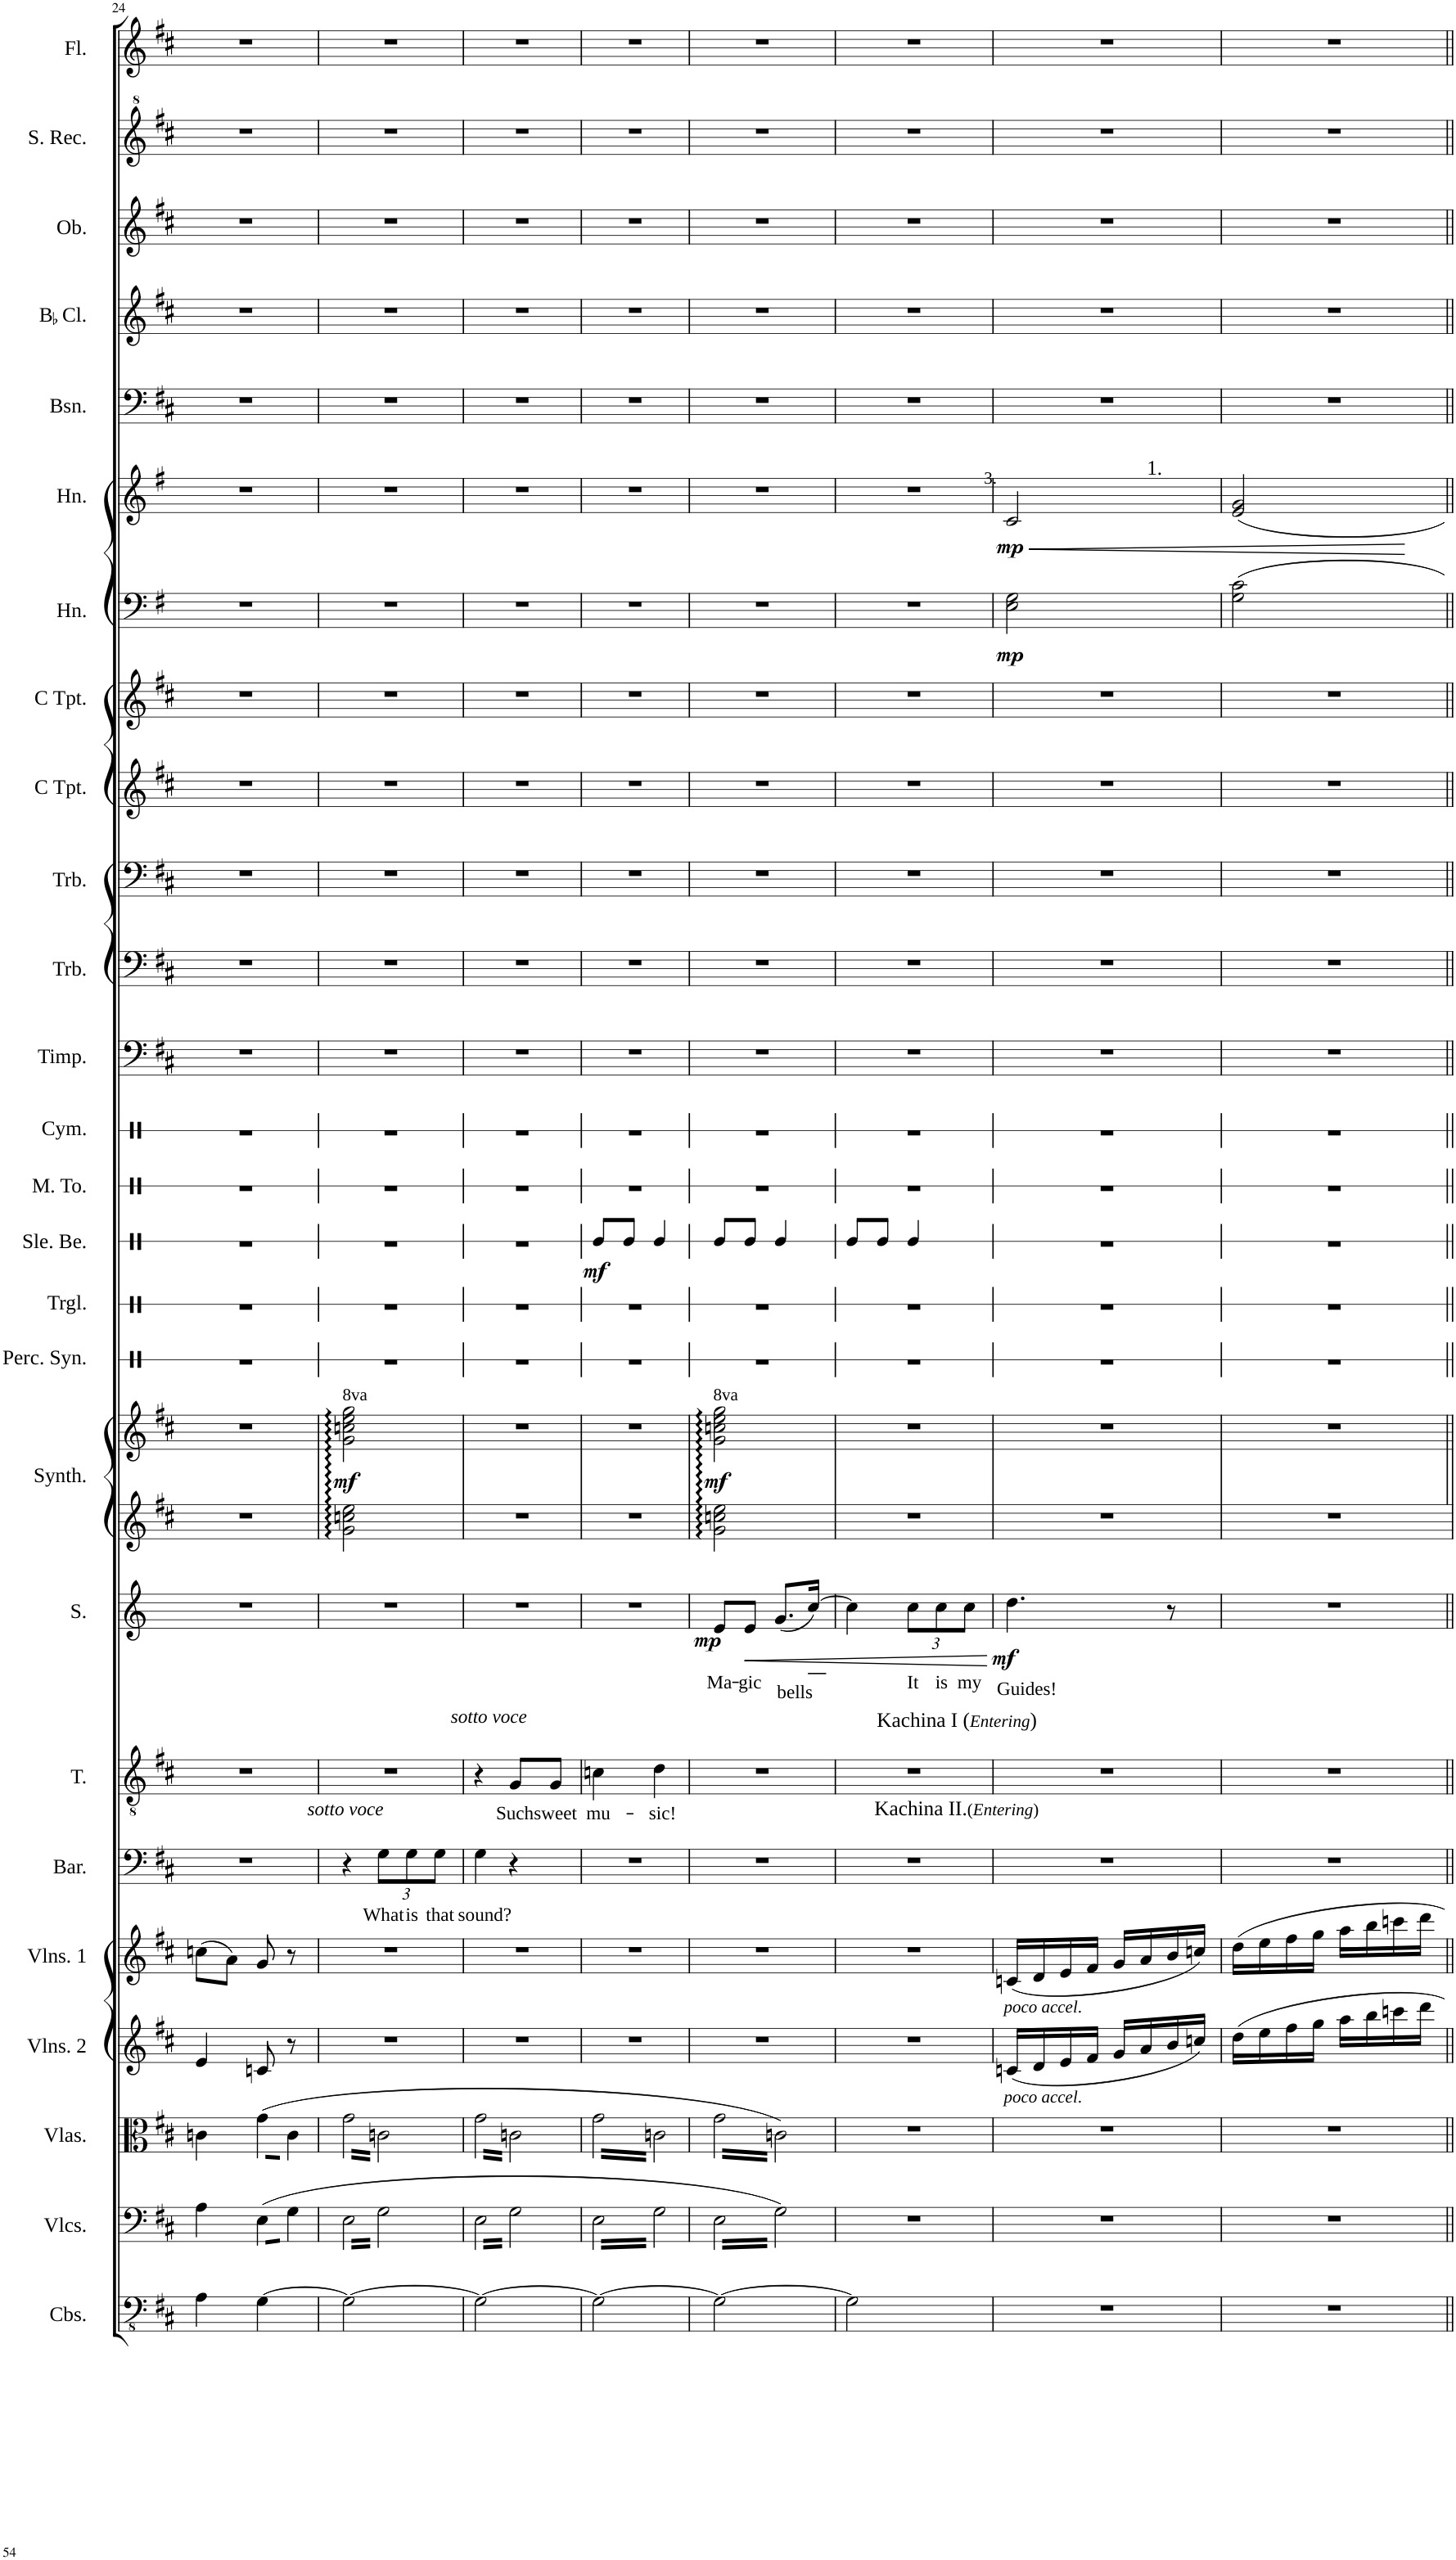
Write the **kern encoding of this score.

**kern	**kern	**kern	**kern	**kern	**kern	**text	**kern	**text	**kern	**text	**dynam	**kern	**kern	**dynam	**kern	**kern	**kern	**dynam	**kern	**kern	**kern	**kern	**kern	**kern	**kern	**kern	**dynam	**kern	**dynam	**kern	**kern	**kern	**kern	**kern
*part26	*part25	*part24	*part23	*part22	*part21	*part21	*part20	*part20	*part19	*part19	*part19	*part18	*part18	*part18	*part17	*part16	*part15	*part15	*part14	*part13	*part12	*part11	*part10	*part9	*part8	*part7	*part7	*part6	*part6	*part5	*part4	*part3	*part2	*part1
*staff27	*staff26	*staff25	*staff24	*staff23	*staff22	*staff22	*staff21	*staff21	*staff20	*staff20	*staff20	*staff19	*staff18	*staff18/19	*staff17	*staff16	*staff15	*staff15	*staff14	*staff13	*staff12	*staff11	*staff10	*staff9	*staff8	*staff7	*staff7	*staff6	*staff6	*staff5	*staff4	*staff3	*staff2	*staff1
*I"Contrabasses	*I"Violoncellos	*I"Violas	*I"Violins 2	*I"Violins 1	*I"Baritone	*	*I"Tenor	*	*I"Soprano	*	*	*I"Keyboard Synthesizer	*	*	*I"Percussion Synthesizer	*I"Triangle	*I"Sleigh Bells	*	*I"Mid Tom	*I"Cymbal	*I"Timpani	*I"Trombone	*I"Trombone	*I"C Trumpet	*I"C Trumpet	*I"Horn	*	*I"Horn	*	*I"Bassoon	*I"BaccidentalFlat Clarinet	*I"Oboe	*I"Soprano Recorder	*I"Flute
*I'Cbs.	*I'Vlcs.	*I'Vlas.	*I'Vlns. 2	*I'Vlns. 1	*I'Bar.	*	*I'T.	*	*I'S.	*	*	*I'Synth.	*	*	*I'Perc. Syn.	*I'Trgl.	*I'Sle. Be.	*	*I'M. To.	*I'Cym.	*I'Timp.	*I'Trb.	*I'Trb.	*I'C Tpt.	*I'C Tpt.	*I'Hn.	*	*I'Hn.	*	*I'Bsn.	*I'BaccidentalFlat Cl.	*I'Ob.	*I'S. Rec.	*I'Fl.
!!LO:PB:g=z
*clefFv4	*clefF4	*clefC3	*clefG2	*clefG2	*clefF4	*	*clefGv2	*	*clefG2	*	*	*clefG2	*clefG2	*	*clefX	*clefX	*clefX	*	*clefX	*clefX	*clefF4	*clefF4	*clefF4	*clefG2	*clefG2	*clefF4	*	*clefG2	*	*clefF4	*clefG2	*clefG2	*clefG^2	*clefG2
*	*	*	*	*	*	*	*	*	*	*	*	*	*	*	*	*	*	*	*	*	*	*	*	*	*	*ITrd4c7	*	*ITrd4c7	*	*	*ITrd1c2	*	*	*
*k[f#c#]	*k[f#c#]	*k[f#c#]	*k[f#c#]	*k[f#c#]	*k[f#c#]	*	*k[f#c#]	*	*k[]	*	*	*k[f#c#]	*k[f#c#]	*	*k[]	*k[]	*k[]	*	*k[]	*k[]	*k[f#c#]	*k[f#c#]	*k[f#c#]	*k[f#c#]	*k[f#c#]	*k[f#]	*	*k[f#]	*	*k[f#c#]	*k[f#c#]	*k[f#c#]	*k[f#c#]	*k[f#c#]
*M2/4	*M2/4	*M2/4	*M2/4	*M2/4	*M2/4	*	*M2/4	*	*M2/4	*	*	*M2/4	*M2/4	*	*M2/4	*M2/4	*M2/4	*	*M2/4	*M2/4	*M2/4	*M2/4	*M2/4	*M2/4	*M2/4	*M2/4	*	*M2/4	*	*M2/4	*M2/4	*M2/4	*M2/4	*M2/4
=24	=24	=24	=24	=24	=24	=24	=24	=24	=24	=24	=24	=24	=24	=24	=24	=24	=24	=24	=24	=24	=24	=24	=24	=24	=24	=24	=24	=24	=24	=24	=24	=24	=24	=24
4AA\	4A\	4cn\	4e/	(8ccn\L	2r	.	2r	.	2r	.	.	2r	2r	.	2r	2r	2r	.	2r	2r	2r	2r	2r	2r	2r	2r	.	2r	.	2r	2r	2r	2r	2r
.	.	.	.	8a\J)	.	.	.	.	.	.	.	.	.	.	.	.	.	.	.	.	.	.	.	.	.	.	.	.	.	.	.	.	.	.
*	*tremolo	*	*	*	*	*	*	*	*	*	*	*	*	*	*	*	*	*	*	*	*	*	*	*	*	*	*	*	*	*	*	*	*	*
*	*	*tremolo	*	*	*	*	*	*	*	*	*	*	*	*	*	*	*	*	*	*	*	*	*	*	*	*	*	*	*	*	*	*	*	*
[4GG\	(16E\LL	(16g\LL	8cn/	8g/	.	.	.	.	.	.	.	.	.	.	.	.	.	.	.	.	.	.	.	.	.	.	.	.	.	.	.	.	.	.
.	16G\	16c\	.	.	.	.	.	.	.	.	.	.	.	.	.	.	.	.	.	.	.	.	.	.	.	.	.	.	.	.	.	.	.	.
.	16E\	16g\	8r	8r	.	.	.	.	.	.	.	.	.	.	.	.	.	.	.	.	.	.	.	.	.	.	.	.	.	.	.	.	.	.
.	16G\JJ	16c\JJ	.	.	.	.	.	.	.	.	.	.	.	.	.	.	.	.	.	.	.	.	.	.	.	.	.	.	.	.	.	.	.	.
=25	=25	=25	=25	=25	=25	=25	=25	=25	=25	=25	=25	=25	=25	=25	=25	=25	=25	=25	=25	=25	=25	=25	=25	=25	=25	=25	=25	=25	=25	=25	=25	=25	=25	=25
*	*	*	*	*	*	*	*	*	*	*	*	*	*8va	*	*	*	*	*	*	*	*	*	*	*	*	*	*	*	*	*	*	*	*	*
!	!	!	!	!	!	!	!	!	!	!	!	!	!	!LO:DY:b	!	!	!	!	!	!	!	!	!	!	!	!	!	!	!	!	!	!	!	!
2GG\_	32E\LLL	32g\LLL	2r	2r	4r	.	2r	.	2r	.	.	2g\ 2ccn\ 2ee\	2gg\ 2cccn\ 2eee\ 2ggg\	mf	2r	2r	2r	.	2r	2r	2r	2r	2r	2r	2r	2r	.	2r	.	2r	2r	2r	2r	2r
.	32G\	32cn\	.	.	.	.	.	.	.	.	.	.	.	.	.	.	.	.	.	.	.	.	.	.	.	.	.	.	.	.	.	.	.	.
.	32E\	32g\	.	.	.	.	.	.	.	.	.	.	.	.	.	.	.	.	.	.	.	.	.	.	.	.	.	.	.	.	.	.	.	.
.	32G\	32cn\	.	.	.	.	.	.	.	.	.	.	.	.	.	.	.	.	.	.	.	.	.	.	.	.	.	.	.	.	.	.	.	.
.	32E\	32g\	.	.	.	.	.	.	.	.	.	.	.	.	.	.	.	.	.	.	.	.	.	.	.	.	.	.	.	.	.	.	.	.
.	32G\	32cn\	.	.	.	.	.	.	.	.	.	.	.	.	.	.	.	.	.	.	.	.	.	.	.	.	.	.	.	.	.	.	.	.
.	32E\	32g\	.	.	.	.	.	.	.	.	.	.	.	.	.	.	.	.	.	.	.	.	.	.	.	.	.	.	.	.	.	.	.	.
.	32G\	32cn\	.	.	.	.	.	.	.	.	.	.	.	.	.	.	.	.	.	.	.	.	.	.	.	.	.	.	.	.	.	.	.	.
*	*	*	*	*	*Xbrackettup	*	*	*	*	*	*	*	*	*	*	*	*	*	*	*	*	*	*	*	*	*	*	*	*	*	*	*	*	*
!	!	!	!	!	!LO:TX:a:i:t=sotto voce	!	!	!	!	!	!	!	!	!	!	!	!	!	!	!	!	!	!	!	!	!	!	!	!	!	!	!	!	!
!	!	!	!	!	!	!LO:LY:b	!	!	!	!	!	!	!	!	!	!	!	!	!	!	!	!	!	!	!	!	!	!	!	!	!	!	!	!
.	32E\	32g\	.	.	12G\L	What	.	.	.	.	.	.	.	.	.	.	.	.	.	.	.	.	.	.	.	.	.	.	.	.	.	.	.	.
.	32G\	32cn\	.	.	.	.	.	.	.	.	.	.	.	.	.	.	.	.	.	.	.	.	.	.	.	.	.	.	.	.	.	.	.	.
.	32E\	32g\	.	.	.	.	.	.	.	.	.	.	.	.	.	.	.	.	.	.	.	.	.	.	.	.	.	.	.	.	.	.	.	.
!	!	!	!	!	!	!LO:LY:b	!	!	!	!	!	!	!	!	!	!	!	!	!	!	!	!	!	!	!	!	!	!	!	!	!	!	!	!
.	.	.	.	.	12G\	is	.	.	.	.	.	.	.	.	.	.	.	.	.	.	.	.	.	.	.	.	.	.	.	.	.	.	.	.
.	32G\	32cn\	.	.	.	.	.	.	.	.	.	.	.	.	.	.	.	.	.	.	.	.	.	.	.	.	.	.	.	.	.	.	.	.
.	32E\	32g\	.	.	.	.	.	.	.	.	.	.	.	.	.	.	.	.	.	.	.	.	.	.	.	.	.	.	.	.	.	.	.	.
.	32G\	32cn\	.	.	.	.	.	.	.	.	.	.	.	.	.	.	.	.	.	.	.	.	.	.	.	.	.	.	.	.	.	.	.	.
!	!	!	!	!	!	!LO:LY:b	!	!	!	!	!	!	!	!	!	!	!	!	!	!	!	!	!	!	!	!	!	!	!	!	!	!	!	!
.	.	.	.	.	12G\J	that	.	.	.	.	.	.	.	.	.	.	.	.	.	.	.	.	.	.	.	.	.	.	.	.	.	.	.	.
.	32E\	32g\	.	.	.	.	.	.	.	.	.	.	.	.	.	.	.	.	.	.	.	.	.	.	.	.	.	.	.	.	.	.	.	.
.	32G\JJJ	32cn\JJJ	.	.	.	.	.	.	.	.	.	.	.	.	.	.	.	.	.	.	.	.	.	.	.	.	.	.	.	.	.	.	.	.
=26	=26	=26	=26	=26	=26	=26	=26	=26	=26	=26	=26	=26	=26	=26	=26	=26	=26	=26	=26	=26	=26	=26	=26	=26	=26	=26	=26	=26	=26	=26	=26	=26	=26	=26
*	*	*	*	*	*	*	*	*	*k[]	*	*	*	*	*	*	*	*	*	*	*	*	*	*	*	*	*	*	*	*	*	*	*	*	*
!	!	!	!	!	!	!LO:LY:b	!	!	!	!	!	!	!	!	!	!	!	!	!	!	!	!	!	!	!	!	!	!	!	!	!	!	!	!
*	*	*	*	*	*	*	*	*	*	*	*	*	*X8va	*	*	*	*	*	*	*	*	*	*	*	*	*	*	*	*	*	*	*	*	*
2GG\_	32E\LLL	32g\LLL	2r	2r	4G\	sound?	4r	.	2r	.	.	2r	2r	.	2r	2r	2r	.	2r	2r	2r	2r	2r	2r	2r	2r	.	2r	.	2r	2r	2r	2r	2r
.	32G\	32cn\	.	.	.	.	.	.	.	.	.	.	.	.	.	.	.	.	.	.	.	.	.	.	.	.	.	.	.	.	.	.	.	.
.	32E\	32g\	.	.	.	.	.	.	.	.	.	.	.	.	.	.	.	.	.	.	.	.	.	.	.	.	.	.	.	.	.	.	.	.
.	32G\	32cn\	.	.	.	.	.	.	.	.	.	.	.	.	.	.	.	.	.	.	.	.	.	.	.	.	.	.	.	.	.	.	.	.
.	32E\	32g\	.	.	.	.	.	.	.	.	.	.	.	.	.	.	.	.	.	.	.	.	.	.	.	.	.	.	.	.	.	.	.	.
.	32G\	32cn\	.	.	.	.	.	.	.	.	.	.	.	.	.	.	.	.	.	.	.	.	.	.	.	.	.	.	.	.	.	.	.	.
.	32E\	32g\	.	.	.	.	.	.	.	.	.	.	.	.	.	.	.	.	.	.	.	.	.	.	.	.	.	.	.	.	.	.	.	.
.	32G\	32cn\	.	.	.	.	.	.	.	.	.	.	.	.	.	.	.	.	.	.	.	.	.	.	.	.	.	.	.	.	.	.	.	.
!	!	!	!	!	!	!	!LO:TX:a:i:t=sotto voce	!	!	!	!	!	!	!	!	!	!	!	!	!	!	!	!	!	!	!	!	!	!	!	!	!	!	!
!	!	!	!	!	!	!	!	!LO:LY:b	!	!	!	!	!	!	!	!	!	!	!	!	!	!	!	!	!	!	!	!	!	!	!	!	!	!
.	32E\	32g\	.	.	4r	.	8G/L	Such	.	.	.	.	.	.	.	.	.	.	.	.	.	.	.	.	.	.	.	.	.	.	.	.	.	.
.	32G\	32cn\	.	.	.	.	.	.	.	.	.	.	.	.	.	.	.	.	.	.	.	.	.	.	.	.	.	.	.	.	.	.	.	.
.	32E\	32g\	.	.	.	.	.	.	.	.	.	.	.	.	.	.	.	.	.	.	.	.	.	.	.	.	.	.	.	.	.	.	.	.
.	32G\	32cn\	.	.	.	.	.	.	.	.	.	.	.	.	.	.	.	.	.	.	.	.	.	.	.	.	.	.	.	.	.	.	.	.
!	!	!	!	!	!	!	!	!LO:LY:b	!	!	!	!	!	!	!	!	!	!	!	!	!	!	!	!	!	!	!	!	!	!	!	!	!	!
.	32E\	32g\	.	.	.	.	8G/J	sweet	.	.	.	.	.	.	.	.	.	.	.	.	.	.	.	.	.	.	.	.	.	.	.	.	.	.
.	32G\	32cn\	.	.	.	.	.	.	.	.	.	.	.	.	.	.	.	.	.	.	.	.	.	.	.	.	.	.	.	.	.	.	.	.
.	32E\	32g\	.	.	.	.	.	.	.	.	.	.	.	.	.	.	.	.	.	.	.	.	.	.	.	.	.	.	.	.	.	.	.	.
.	32G\JJJ	32cn\JJJ	.	.	.	.	.	.	.	.	.	.	.	.	.	.	.	.	.	.	.	.	.	.	.	.	.	.	.	.	.	.	.	.
=27	=27	=27	=27	=27	=27	=27	=27	=27	=27	=27	=27	=27	=27	=27	=27	=27	=27	=27	=27	=27	=27	=27	=27	=27	=27	=27	=27	=27	=27	=27	=27	=27	=27	=27
!	!	!	!	!	!	!	!	!LO:LY:b	!	!	!	!	!	!	!	!	!	!LO:DY:b	!	!	!	!	!	!	!	!	!	!	!	!	!	!	!	!
2GG\_	32E\LLL	32g\LLL	2r	2r	2r	.	4cn\	mu-	2r	.	.	2r	2r	.	2r	2r	8Re/L	mf	2r	2r	2r	2r	2r	2r	2r	2r	.	2r	.	2r	2r	2r	2r	2r
.	32G\	32cn\	.	.	.	.	.	.	.	.	.	.	.	.	.	.	.	.	.	.	.	.	.	.	.	.	.	.	.	.	.	.	.	.
.	32E\	32g\	.	.	.	.	.	.	.	.	.	.	.	.	.	.	.	.	.	.	.	.	.	.	.	.	.	.	.	.	.	.	.	.
.	32G\	32cn\	.	.	.	.	.	.	.	.	.	.	.	.	.	.	.	.	.	.	.	.	.	.	.	.	.	.	.	.	.	.	.	.
.	32E\	32g\	.	.	.	.	.	.	.	.	.	.	.	.	.	.	8Re/J	.	.	.	.	.	.	.	.	.	.	.	.	.	.	.	.	.
.	32G\	32cn\	.	.	.	.	.	.	.	.	.	.	.	.	.	.	.	.	.	.	.	.	.	.	.	.	.	.	.	.	.	.	.	.
.	32E\	32g\	.	.	.	.	.	.	.	.	.	.	.	.	.	.	.	.	.	.	.	.	.	.	.	.	.	.	.	.	.	.	.	.
.	32G\	32cn\	.	.	.	.	.	.	.	.	.	.	.	.	.	.	.	.	.	.	.	.	.	.	.	.	.	.	.	.	.	.	.	.
!	!	!	!	!	!	!	!	!LO:LY:b	!	!	!	!	!	!	!	!	!	!	!	!	!	!	!	!	!	!	!	!	!	!	!	!	!	!
.	32E\	32g\	.	.	.	.	4d\	-sic!	.	.	.	.	.	.	.	.	4Re/	.	.	.	.	.	.	.	.	.	.	.	.	.	.	.	.	.
.	32G\	32cn\	.	.	.	.	.	.	.	.	.	.	.	.	.	.	.	.	.	.	.	.	.	.	.	.	.	.	.	.	.	.	.	.
.	32E\	32g\	.	.	.	.	.	.	.	.	.	.	.	.	.	.	.	.	.	.	.	.	.	.	.	.	.	.	.	.	.	.	.	.
.	32G\	32cn\	.	.	.	.	.	.	.	.	.	.	.	.	.	.	.	.	.	.	.	.	.	.	.	.	.	.	.	.	.	.	.	.
.	32E\	32g\	.	.	.	.	.	.	.	.	.	.	.	.	.	.	.	.	.	.	.	.	.	.	.	.	.	.	.	.	.	.	.	.
.	32G\	32cn\	.	.	.	.	.	.	.	.	.	.	.	.	.	.	.	.	.	.	.	.	.	.	.	.	.	.	.	.	.	.	.	.
.	32E\	32g\	.	.	.	.	.	.	.	.	.	.	.	.	.	.	.	.	.	.	.	.	.	.	.	.	.	.	.	.	.	.	.	.
.	32G\JJJ	32cn\JJJ	.	.	.	.	.	.	.	.	.	.	.	.	.	.	.	.	.	.	.	.	.	.	.	.	.	.	.	.	.	.	.	.
=28	=28	=28	=28	=28	=28	=28	=28	=28	=28	=28	=28	=28	=28	=28	=28	=28	=28	=28	=28	=28	=28	=28	=28	=28	=28	=28	=28	=28	=28	=28	=28	=28	=28	=28
!	!	!	!	!	!	!	!	!	!	!LO:LY:b	!	!	!	!	!	!	!	!	!	!	!	!	!	!	!	!	!	!	!	!	!	!	!	!
*	*	*	*	*	*	*	*	*	*	*	*	*	*8va	*	*	*	*	*	*	*	*	*	*	*	*	*	*	*	*	*	*	*	*	*
!	!	!	!	!	!	!	!	!	!	!	!LO:DY:b	!	!	!LO:DY:b	!	!	!	!	!	!	!	!	!	!	!	!	!	!	!	!	!	!	!	!
2GG\_	32E\LLL	32g\LLL	2r	2r	2r	.	2r	.	8e/L	Ma-	mp	2g\ 2ccn\ 2ee\	2gg\ 2cccn\ 2eee\ 2ggg\	mf	2r	2r	8Re/L	.	2r	2r	2r	2r	2r	2r	2r	2r	.	2r	.	2r	2r	2r	2r	2r
.	32G\)	32cn\)	.	.	.	.	.	.	.	.	.	.	.	.	.	.	.	.	.	.	.	.	.	.	.	.	.	.	.	.	.	.	.	.
.	32E\	32g\	.	.	.	.	.	.	.	.	.	.	.	.	.	.	.	.	.	.	.	.	.	.	.	.	.	.	.	.	.	.	.	.
.	32G\)	32cn\)	.	.	.	.	.	.	.	.	.	.	.	.	.	.	.	.	.	.	.	.	.	.	.	.	.	.	.	.	.	.	.	.
!	!	!	!	!	!	!	!	!	!	!LO:LY:b	!LO:HP:b	!	!	!	!	!	!	!	!	!	!	!	!	!	!	!	!	!	!	!	!	!	!	!
.	32E\	32g\	.	.	.	.	.	.	8e/J	-gic	<	.	.	.	.	.	8Re/J	.	.	.	.	.	.	.	.	.	.	.	.	.	.	.	.	.
.	32G\)	32cn\)	.	.	.	.	.	.	.	.	.	.	.	.	.	.	.	.	.	.	.	.	.	.	.	.	.	.	.	.	.	.	.	.
.	32E\	32g\	.	.	.	.	.	.	.	.	.	.	.	.	.	.	.	.	.	.	.	.	.	.	.	.	.	.	.	.	.	.	.	.
.	32G\)	32cn\)	.	.	.	.	.	.	.	.	.	.	.	.	.	.	.	.	.	.	.	.	.	.	.	.	.	.	.	.	.	.	.	.
!	!	!	!	!	!	!	!	!	!	!LO:LY:b	!	!	!	!	!	!	!	!	!	!	!	!	!	!	!	!	!	!	!	!	!	!	!	!
.	32E\	32g\	.	.	.	.	.	.	(8.g/L	bells	.	.	.	.	.	.	4Re/	.	.	.	.	.	.	.	.	.	.	.	.	.	.	.	.	.
.	32G\)	32cn\)	.	.	.	.	.	.	.	.	.	.	.	.	.	.	.	.	.	.	.	.	.	.	.	.	.	.	.	.	.	.	.	.
.	32E\	32g\	.	.	.	.	.	.	.	.	.	.	.	.	.	.	.	.	.	.	.	.	.	.	.	.	.	.	.	.	.	.	.	.
.	32G\)	32cn\)	.	.	.	.	.	.	.	.	.	.	.	.	.	.	.	.	.	.	.	.	.	.	.	.	.	.	.	.	.	.	.	.
.	32E\	32g\	.	.	.	.	.	.	.	.	.	.	.	.	.	.	.	.	.	.	.	.	.	.	.	.	.	.	.	.	.	.	.	.
.	32G\)	32cn\)	.	.	.	.	.	.	.	.	.	.	.	.	.	.	.	.	.	.	.	.	.	.	.	.	.	.	.	.	.	.	.	.
.	32E\	32g\	.	.	.	.	.	.	[16cc/Jk)	.	.	.	.	.	.	.	.	.	.	.	.	.	.	.	.	.	.	.	.	.	.	.	.	.
.	32G\)JJJ	32cn\)JJJ	.	.	.	.	.	.	.	.	.	.	.	.	.	.	.	.	.	.	.	.	.	.	.	.	.	.	.	.	.	.	.	.
*	*	*Xtremolo	*	*	*	*	*	*	*	*	*	*	*	*	*	*	*	*	*	*	*	*	*	*	*	*	*	*	*	*	*	*	*	*
*	*Xtremolo	*	*	*	*	*	*	*	*	*	*	*	*	*	*	*	*	*	*	*	*	*	*	*	*	*	*	*	*	*	*	*	*	*
=29	=29	=29	=29	=29	=29	=29	=29	=29	=29	=29	=29	=29	=29	=29	=29	=29	=29	=29	=29	=29	=29	=29	=29	=29	=29	=29	=29	=29	=29	=29	=29	=29	=29	=29
*	*	*	*	*	*	*	*	*	*	*	*	*	*X8va	*	*	*	*	*	*	*	*	*	*	*	*	*	*	*	*	*	*	*	*	*
2GG\]	2r	2r	2r	2r	2r	.	2r	.	4cc\]	.	.	2r	2r	.	2r	2r	8Re/L	.	2r	2r	2r	2r	2r	2r	2r	2r	.	2r	.	2r	2r	2r	2r	2r
.	.	.	.	.	.	.	.	.	.	.	.	.	.	.	.	.	.	.	.	.	.	.	.	.	.	.	.	.	.	.	.	.	.	.
.	.	.	.	.	.	.	.	.	.	.	.	.	.	.	.	.	.	.	.	.	.	.	.	.	.	.	.	.	.	.	.	.	.	.
.	.	.	.	.	.	.	.	.	.	.	.	.	.	.	.	.	.	.	.	.	.	.	.	.	.	.	.	.	.	.	.	.	.	.
.	.	.	.	.	.	.	.	.	.	.	.	.	.	.	.	.	8Re/J	.	.	.	.	.	.	.	.	.	.	.	.	.	.	.	.	.
.	.	.	.	.	.	.	.	.	.	.	.	.	.	.	.	.	.	.	.	.	.	.	.	.	.	.	.	.	.	.	.	.	.	.
.	.	.	.	.	.	.	.	.	.	.	.	.	.	.	.	.	.	.	.	.	.	.	.	.	.	.	.	.	.	.	.	.	.	.
.	.	.	.	.	.	.	.	.	.	.	.	.	.	.	.	.	.	.	.	.	.	.	.	.	.	.	.	.	.	.	.	.	.	.
*	*	*	*	*	*	*	*	*	*Xbrackettup	*	*	*	*	*	*	*	*	*	*	*	*	*	*	*	*	*	*	*	*	*	*	*	*	*
!	!	!	!	!	!	!	!	!	!	!LO:LY:b	!	!	!	!	!	!	!	!	!	!	!	!	!	!	!	!	!	!	!	!	!	!	!	!
.	.	.	.	.	.	.	.	.	12cc\L	It	.	.	.	.	.	.	4Re/	.	.	.	.	.	.	.	.	.	.	.	.	.	.	.	.	.
!	!	!	!	!	!	!	!	!	!	!LO:LY:b	!	!	!	!	!	!	!	!	!	!	!	!	!	!	!	!	!	!	!	!	!	!	!	!
.	.	.	.	.	.	.	.	.	12cc\	is	.	.	.	.	.	.	.	.	.	.	.	.	.	.	.	.	.	.	.	.	.	.	.	.
!	!	!	!	!	!	!	!	!	!	!LO:LY:b	!	!	!	!	!	!	!	!	!	!	!	!	!	!	!	!	!	!	!	!	!	!	!	!
.	.	.	.	.	.	.	.	.	12cc\J	my	.	.	.	.	.	.	.	.	.	.	.	.	.	.	.	.	.	.	.	.	.	.	.	.
.	.	.	.	.	.	.	.	.	.	.	[	.	.	.	.	.	.	.	.	.	.	.	.	.	.	.	.	.	.	.	.	.	.	.
=30	=30	=30	=30	=30	=30	=30	=30	=30	=30	=30	=30	=30	=30	=30	=30	=30	=30	=30	=30	=30	=30	=30	=30	=30	=30	=30	=30	=30	=30	=30	=30	=30	=30	=30
!	!	!	!	!	!	!	!	!	!	!	!	!	!	!	!	!	!	!	!	!	!	!	!	!	!	!	!	!LO:TX:a:t=1.	!	!	!	!	!	!
!	!	!	!	!	!	!	!	!	!	!	!	!	!	!	!	!	!	!	!	!	!	!	!	!	!	!	!	!LO:TX:a:t=3.	!	!	!	!	!	!
!	!	!	!	!	!	!	!LO:TX:a:t=Kachina I (	!	!	!	!	!	!	!	!	!	!	!	!	!	!	!	!	!	!	!	!	!	!	!	!	!	!	!
!	!	!	!	!	!	!	!LO:TX:a:i:t=Entering	!	!	!	!	!	!	!	!	!	!	!	!	!	!	!	!	!	!	!	!	!	!	!	!	!	!	!
!	!	!	!	!	!	!	!LO:TX:a:t=)	!	!	!	!	!	!	!	!	!	!	!	!	!	!	!	!	!	!	!	!	!	!	!	!	!	!	!
!	!	!	!	!	!LO:TX:a:t=Kachina II.	!	!	!	!	!	!	!	!	!	!	!	!	!	!	!	!	!	!	!	!	!	!	!	!	!	!	!	!	!
!	!	!	!	!	!LO:TX:a:t=(	!	!	!	!	!	!	!	!	!	!	!	!	!	!	!	!	!	!	!	!	!	!	!	!	!	!	!	!	!
!	!	!	!	!	!LO:TX:a:i:t=Entering	!	!	!	!	!	!	!	!	!	!	!	!	!	!	!	!	!	!	!	!	!	!	!	!	!	!	!	!	!
!	!	!	!	!	!LO:TX:a:t=)	!	!	!	!	!	!	!	!	!	!	!	!	!	!	!	!	!	!	!	!	!	!	!	!	!	!	!	!	!
!	!	!	!	!LO:TX:b:i:t=poco accel	!	!	!	!	!	!	!	!	!	!	!	!	!	!	!	!	!	!	!	!	!	!	!	!	!	!	!	!	!	!
!	!	!	!	!LO:TX:b:t=.	!	!	!	!	!	!	!	!	!	!	!	!	!	!	!	!	!	!	!	!	!	!	!	!	!	!	!	!	!	!
!	!	!	!LO:TX:b:i:t=poco accel	!	!	!	!	!	!	!	!	!	!	!	!	!	!	!	!	!	!	!	!	!	!	!	!	!	!	!	!	!	!	!
!	!	!	!LO:TX:b:t=.	!	!	!	!	!	!	!	!	!	!	!	!	!	!	!	!	!	!	!	!	!	!	!	!	!	!	!	!	!	!	!
!	!	!	!	!	!	!	!	!	!	!LO:LY:b	!LO:DY:b	!	!	!	!	!	!	!	!	!	!	!	!	!	!	!	!LO:DY:b	!	!LO:HP:b	!	!	!	!	!
!	!	!	!	!	!	!	!	!	!	!	!	!	!	!	!	!	!	!	!	!	!	!	!	!	!	!	!	!	!LO:DY:n=1:b	!	!	!	!	!
2r	2r	2r	(16cn/LL	(16cn/LL	2r	.	2r	.	4.dd\	Guides!	mf	2r	2r	.	2r	2r	2r	.	2r	2r	2r	2r	2r	2r	2r	2E\ 2G\	mp	2c/	< mp	2r	2r	2r	2r	2r
.	.	.	16d/	16d/	.	.	.	.	.	.	.	.	.	.	.	.	.	.	.	.	.	.	.	.	.	.	.	.	.	.	.	.	.	.
.	.	.	16e/	16e/	.	.	.	.	.	.	.	.	.	.	.	.	.	.	.	.	.	.	.	.	.	.	.	.	.	.	.	.	.	.
.	.	.	16f#/JJ	16f#/JJ	.	.	.	.	.	.	.	.	.	.	.	.	.	.	.	.	.	.	.	.	.	.	.	.	.	.	.	.	.	.
.	.	.	16g/LL	16g/LL	.	.	.	.	.	.	.	.	.	.	.	.	.	.	.	.	.	.	.	.	.	.	.	.	.	.	.	.	.	.
.	.	.	16a/	16a/	.	.	.	.	.	.	.	.	.	.	.	.	.	.	.	.	.	.	.	.	.	.	.	.	.	.	.	.	.	.
.	.	.	16b/	16b/	.	.	.	.	8r	.	.	.	.	.	.	.	.	.	.	.	.	.	.	.	.	.	.	.	.	.	.	.	.	.
.	.	.	16ccn/JJ)	16ccn/JJ)	.	.	.	.	.	.	.	.	.	.	.	.	.	.	.	.	.	.	.	.	.	.	.	.	.	.	.	.	.	.
=31	=31	=31	=31	=31	=31	=31	=31	=31	=31	=31	=31	=31	=31	=31	=31	=31	=31	=31	=31	=31	=31	=31	=31	=31	=31	=31	=31	=31	=31	=31	=31	=31	=31	=31
2r	2r	2r	16dd\LL	16dd\LL	2r	.	2r	.	2r	.	.	2r	2r	.	2r	2r	2r	.	2r	2r	2r	2r	2r	2r	2r	2G\ 2c\	.	2e/ 2g/	.	2r	2r	2r	2r	2r
.	.	.	16ee\	16ee\	.	.	.	.	.	.	.	.	.	.	.	.	.	.	.	.	.	.	.	.	.	.	.	.	.	.	.	.	.	.
.	.	.	16ff#\	16ff#\	.	.	.	.	.	.	.	.	.	.	.	.	.	.	.	.	.	.	.	.	.	.	.	.	.	.	.	.	.	.
.	.	.	16gg\JJ	16gg\JJ	.	.	.	.	.	.	.	.	.	.	.	.	.	.	.	.	.	.	.	.	.	.	.	.	.	.	.	.	.	.
.	.	.	16aa\LL	16aa\LL	.	.	.	.	.	.	.	.	.	.	.	.	.	.	.	.	.	.	.	.	.	.	.	.	.	.	.	.	.	.
.	.	.	16bb\	16bb\	.	.	.	.	.	.	.	.	.	.	.	.	.	.	.	.	.	.	.	.	.	.	.	.	.	.	.	.	.	.
.	.	.	16cccn\	16cccn\	.	.	.	.	.	.	.	.	.	.	.	.	.	.	.	.	.	.	.	.	.	.	.	.	.	.	.	.	.	.
.	.	.	16ddd\JJ	16ddd\JJ	.	.	.	.	.	.	.	.	.	.	.	.	.	.	.	.	.	.	.	.	.	.	.	.	.	.	.	.	.	.
.	.	.	.	.	.	.	.	.	.	.	.	.	.	.	.	.	.	.	.	.	.	.	.	.	.	.	.	.	[	.	.	.	.	.
=||	=||	=||	=||	=||	=||	=||	=||	=||	=||	=||	=||	=||	=||	=||	=||	=||	=||	=||	=||	=||	=||	=||	=||	=||	=||	=||	=||	=||	=||	=||	=||	=||	=||	=||
*-	*-	*-	*-	*-	*-	*-	*-	*-	*-	*-	*-	*-	*-	*-	*-	*-	*-	*-	*-	*-	*-	*-	*-	*-	*-	*-	*-	*-	*-	*-	*-	*-	*-	*-
